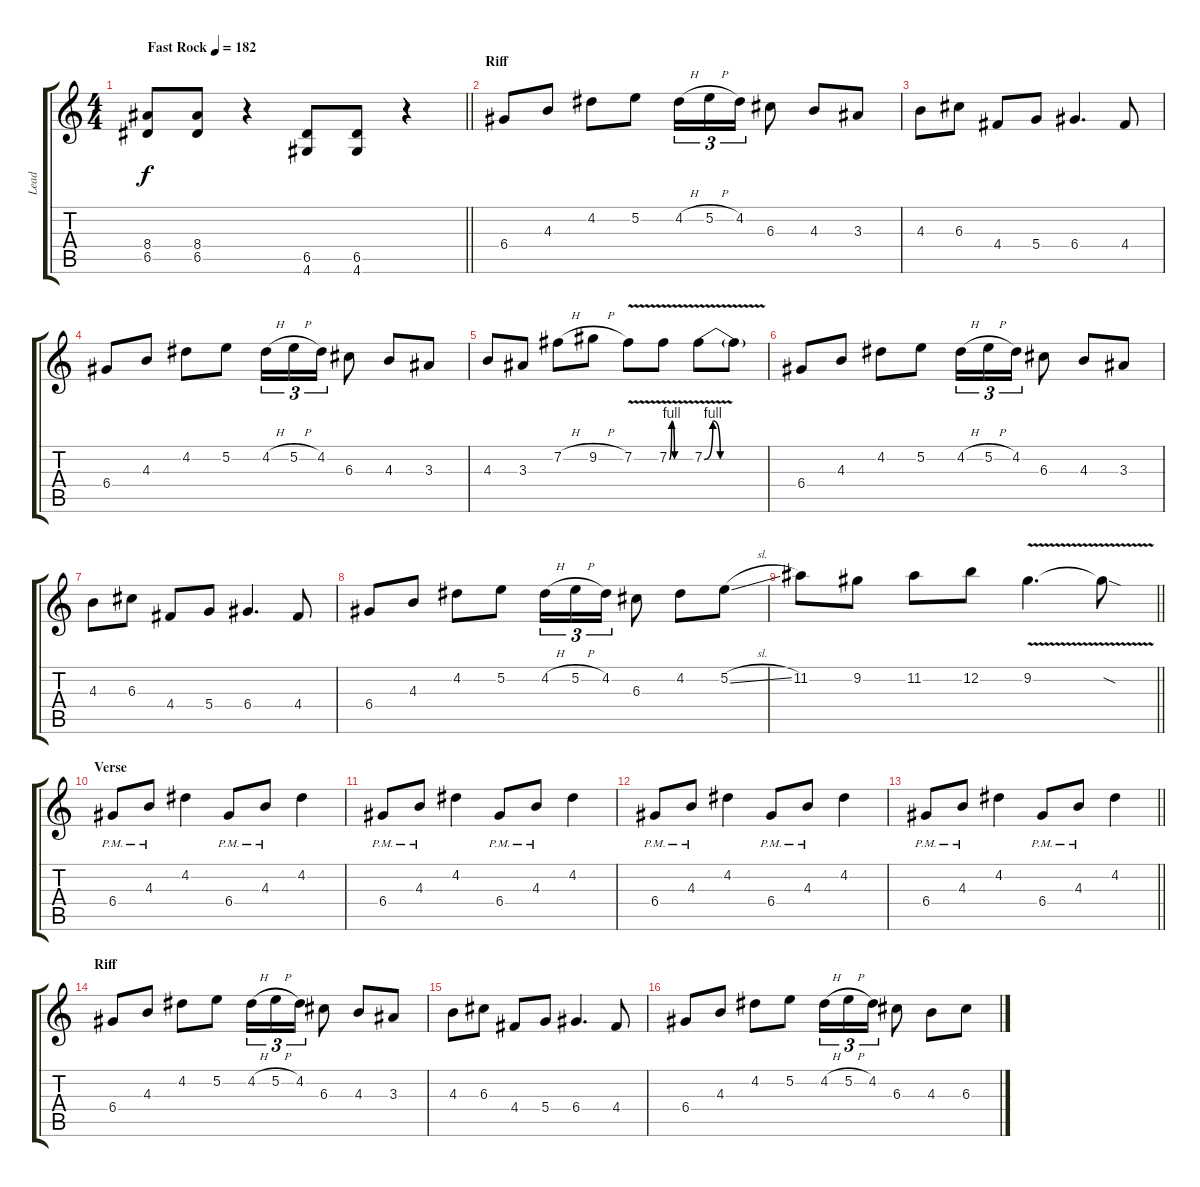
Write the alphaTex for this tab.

\track ("Lead" "Lead") {instrument overdrivenguitar}
\staff {score tabs}
\tuning (E4 B3 G3 D3 A2 E2) {hide}
\ts (4 4)
\tempo (182 "Fast Rock")
\clef g2
\barLineRight lightlight
\ks c
(8.4 6.5).8{dy f instrument overdrivenguitar} (8.4 6.5).8 r.4 (6.5 4.6).8 (6.5 4.6).8 r.4 |
\section ("" "Riff")
6.4.8 4.3.8 4.2.8 5.2.8 4.2{h}.16{tu (3 2)} 5.2{h}.16{tu (3 2)} 4.2.16{tu (3 2)} 6.3.8 4.3.8 3.3.8 |
4.3.8 6.3.8 4.4.8 5.4.8 6.4.4{d} 4.4.8 |
6.4.8 4.3.8 4.2.8 5.2.8 4.2{h}.16{tu (3 2)} 5.2{h}.16{tu (3 2)} 4.2.16{tu (3 2)} 6.3.8 4.3.8 3.3.8 |
4.3.8 3.3.8 7.2{h}.8 9.2{h}.8 7.2{v}.8 7.2{be (custom 0 0 7 4 15 0 60 0) v}.8 7.2{be (custom 0 0 8 4 15 0 60 0) v}.8 7.2{t}.8 |
6.4.8 4.3.8 4.2.8 5.2.8 4.2{h}.16{tu (3 2)} 5.2{h}.16{tu (3 2)} 4.2.16{tu (3 2)} 6.3.8 4.3.8 3.3.8 |
4.3.8 6.3.8 4.4.8 5.4.8 6.4.4{d} 4.4.8 |
6.4.8 4.3.8 4.2.8 5.2.8 4.2{h}.16{tu (3 2)} 5.2{h}.16{tu (3 2)} 4.2.16{tu (3 2)} 6.3.8 4.2.8 5.2{sl}.8 |
\barLineRight lightlight
11.2.8 9.2.8 11.2.8 12.2.8 9.2{v}.4{d} 9.2{sod t}.8 |
\section ("" "Verse")
6.4{pm}.8 4.3{pm}.8 4.2.4 6.4{pm}.8 4.3{pm}.8 4.2.4 |
6.4{pm}.8 4.3{pm}.8 4.2.4 6.4{pm}.8 4.3{pm}.8 4.2.4 |
6.4{pm}.8 4.3{pm}.8 4.2.4 6.4{pm}.8 4.3{pm}.8 4.2.4 |
\barLineRight lightlight
6.4{pm}.8 4.3{pm}.8 4.2.4 6.4{pm}.8 4.3{pm}.8 4.2.4 |
\section ("" "Riff")
6.4.8 4.3.8 4.2.8 5.2.8 4.2{h}.16{tu (3 2)} 5.2{h}.16{tu (3 2)} 4.2.16{tu (3 2)} 6.3.8 4.3.8 3.3.8 |
4.3.8 6.3.8 4.4.8 5.4.8 6.4.4{d} 4.4.8 |
6.4.8 4.3.8 4.2.8 5.2.8 4.2{h}.16{tu (3 2)} 5.2{h}.16{tu (3 2)} 4.2.16{tu (3 2)} 6.3.8 4.3.8 6.3.8
